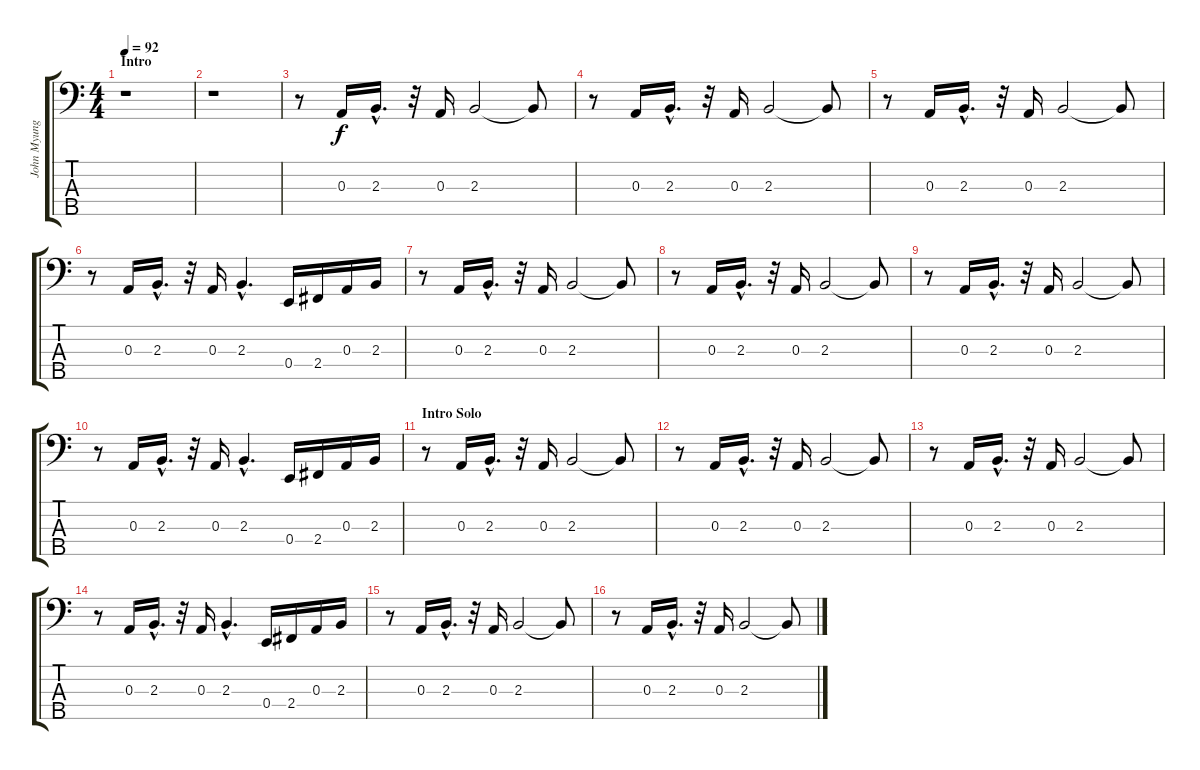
\track ("John Myung" "John Myung") {instrument electricbassfinger}
\staff {score tabs}
\tuning (G2 D2 A1 E1 B0) {hide}
\ts (4 4)
\section ("" "Intro")
\tempo 92
\clef f4
\ks c
r.1{dy f instrument electricbassfinger} |
r.1 |
r.8 0.3.16 2.3{hac}.16{d} r.32 0.3.16 2.3.2 2.3{t}.8 |
r.8 0.3.16 2.3{hac}.16{d} r.32 0.3.16 2.3.2 2.3{t}.8 |
r.8 0.3.16 2.3{hac}.16{d} r.32 0.3.16 2.3.2 2.3{t}.8 |
r.8 0.3.16 2.3{hac}.16{d} r.32 0.3.16 2.3{hac}.4{d} 0.4.16 2.4.16 0.3.16 2.3.16 |
r.8 0.3.16 2.3{hac}.16{d} r.32 0.3.16 2.3.2 2.3{t}.8 |
r.8 0.3.16 2.3{hac}.16{d} r.32 0.3.16 2.3.2 2.3{t}.8 |
r.8 0.3.16 2.3{hac}.16{d} r.32 0.3.16 2.3.2 2.3{t}.8 |
r.8 0.3.16 2.3{hac}.16{d} r.32 0.3.16 2.3{hac}.4{d} 0.4.16 2.4.16 0.3.16 2.3.16 |
\section ("" "Intro Solo")
r.8 0.3.16 2.3{hac}.16{d} r.32 0.3.16 2.3.2 2.3{t}.8 |
r.8 0.3.16 2.3{hac}.16{d} r.32 0.3.16 2.3.2 2.3{t}.8 |
r.8 0.3.16 2.3{hac}.16{d} r.32 0.3.16 2.3.2 2.3{t}.8 |
r.8 0.3.16 2.3{hac}.16{d} r.32 0.3.16 2.3{hac}.4{d} 0.4.16 2.4.16 0.3.16 2.3.16 |
r.8 0.3.16 2.3{hac}.16{d} r.32 0.3.16 2.3.2 2.3{t}.8 |
r.8 0.3.16 2.3{hac}.16{d} r.32 0.3.16 2.3.2 2.3{t}.8
